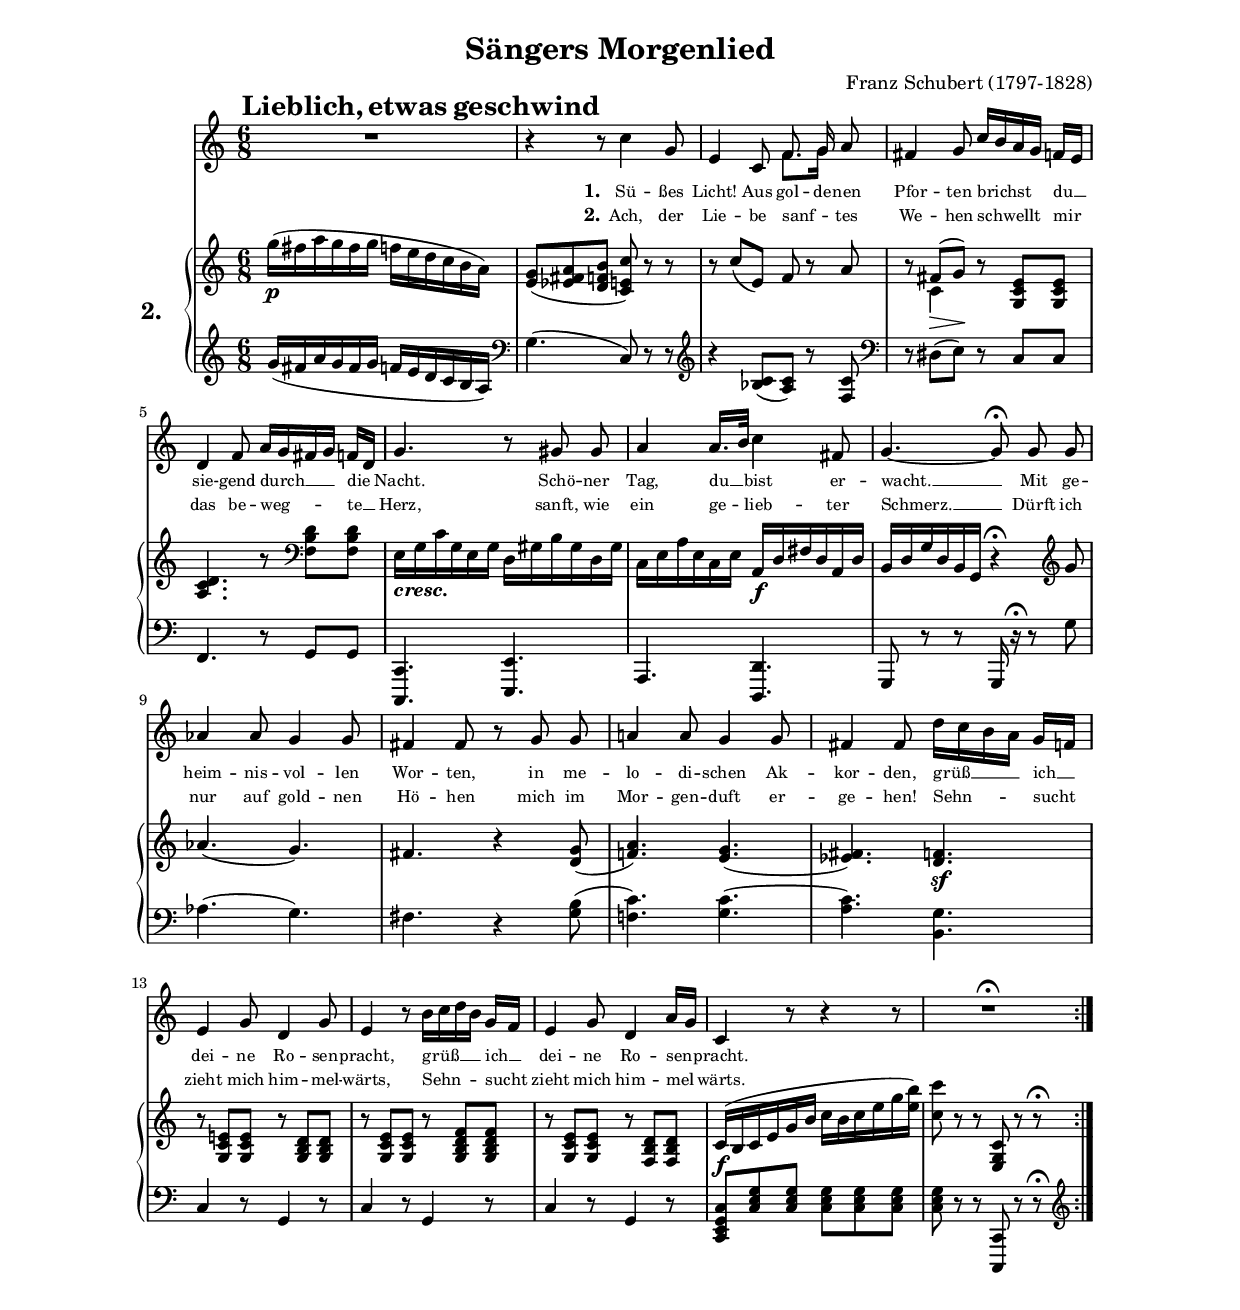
\header {
    title = "Sängers Morgenlied"
    composer = "Franz Schubert (1797-1828)"
    date = "27. Februar 1815"
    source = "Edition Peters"
    editor = "Paul Losse"
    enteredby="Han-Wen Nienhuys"
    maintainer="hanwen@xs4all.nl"

    texidoc = "The source is a rather tightly set Peters in Edition is
    a heavy font. The Peters edition (4622c) was `herausgegeben' by
    Paul Losse, whose name also appears on a 1956 edition of some
    other music. Strictly speaking, his edititorial enhancements will
    not be in the PD - but I am assuming there are no notable ones in
    this small piece.

    The original compresses the entire music onto a single page, in 4
    systems.  Lily does so too if you tune down spacing-increment, but
    chooses line breaks differently.

    Further manual tweaks: the slur in measure 12 has been flattened
manually. The beam in measure 3, left-hand, technically is wrong, but
has been added following the original. The crescendo in measure 4 has
been lowered

"

}

\version "2.13.36"
manuscriptBreak = { \break }



#(set-global-staff-size (/ (* 5.8 72.27) 25.4))

\paper  {
%#(set-global-staff-size (* 5.8 mm))
    line-width = #(* mm 160)
    indent = 8\mm
    system-system-spacing #'basic-distance = #10.3
    ragged-bottom = ##t 
    }

modernAccidentals = {
  \set Staff.extraNatural =  ##f
  \set Staff.autoAccidentals =  #'(Staff (same-octave . 1) (any-octave . 0))
  \set Staff.autoCautionaries =  #'()  
}


melody =    \relative c'' \repeat volta 2 \new Voice = "singer" {
    \time 6/8
    \autoBeamOff
    s1*0^\markup { \bold \large\larger\larger { \hspace #-3.0 Lieblich, etwas geschwind } }
  R2.
  r4 r8 c4 g8 |
  e4 c8
    <<
	\new Voice { \stemUp f8. g16 }
	{ \stemDown f8.[ g16] } >> \stemNeutral a8 |
  fis4  g8 c16[ b a g] f[ e] |
  d4 f8 a16[ g fis g] f[ d] |
  g4. r8 gis gis |
  a4 a16.[ b32] c4 fis,8 |
  g4.~ g8-\fermata g8 g |
  as4 as8 g4 g8 |
  fis4 fis8 r8 g g  |
  a!4 a8 g4 g8 |
  fis4 fis8 d'16[ c b a] g[ f] |
  e4 g8 d4 g8 e4 r8 b'16[ c d b] g[ f] |
  e4 g8 d4 a'16[ g] |
  c,4 r8 r4 r8 |

    % TODO : make \fermata work. 
  R2.^\fermataMarkup 
}


ignoreMelisma =	\set ignoreMelismata = ##t
ignoreMelismaOff = \unset ignoreMelismata 


firstVerse = \lyricmode {
    \set stanza = "1."
    
    Sü -- ßes Licht! Aus
    \ignoreMelisma
    gol --
    \ignoreMelismaOff

    de -- nen  Pfor -- ten brichst du __ \manuscriptBreak | 
    sie -- gend durch __ die Nacht. Schö -- ner Tag, du __ bist er -- wacht. __ Mit ge -- |
    \manuscriptBreak
    heim -- nis -- vol -- len Wor -- ten, in me -- lo -- di -- schen Ak -- kor -- den, grüß __ ich __ \manuscriptBreak |
    dei -- ne Ro -- sen -- pracht, grüß __ ich __ dei -- ne Ro -- sen -- pracht. 
    }

secondVerse = \lyricmode {
    \set stanza = "2."
    Ach, der Lie -- be sanf
    -- tes We -- hen schwellt mir |
    das be -- weg -- te __ Herz, sanft, wie ein ge -- lieb -- ter Schmerz. __ Dürft ich | 
    nur auf gold -- nen Hö -- hen mich im Mor -- gen -- duft er -- ge -- hen! Sehn -- sucht |
    zieht mich him -- mel -- wärts, Sehn -- sucht zieht mich him -- mel -- wärts.
    }

pianoRH =  \relative c''' \repeat volta 2 {
    #(set-accidental-style 'modern)
    g16(_\p fis a g fis g f e d c b a ) | 
    <g e>8( <es fis a> <d f b> <c e c'>) r8 r | 
    r8 c'( e,) f r a |
    \once \override DynamicLineSpanner   #'padding =#3
    r8 << { s8 s8 }  << { fis(\> g)\!
			    } \\ { c,4 } >> >> r8 <e c g> <e c g> |
    <d c a>4. r8 \clef bass  <d b f> <d b f> |
    e,16_" "_\markup { \bold\italic cresc. } g c g e g d gis b gis d gis |
    c, e a e c e a,-\f d fis d a d |
    b d g  d b g r4\fermata \clef treble g''8 |
    as4.( g 4.) | fis4. r4 <d g>8 ( |
    <f a>4.) <e g>4.( <es fis> ) <d f>\sf |
    r8 <e c g> <e c g> r <d b g > <d b g> |
    r <e c g> <e c g> r <f d b g> <f d b g> |
    r <e c g> <e c g> r <d b f> <d b f> |
    c16(_\f b c e g b c b c e g <e b'>) |
    <c c'>8 r r <c, g e>8 r r\fermata |  
}

pianoLH =  \relative c'' \repeat volta 2 {
    #(set-accidental-style 'modern)
    g16( fis a g fis g f e d c b a) | 
    \clef bass g4.( c,8) r r
    \clef treble r4 <bes' c>8([ <a c>)] r <f c'> |
    \clef bass r8 dis( e) r c c |
    f,4. r8 g g |
    <c, c,>4. <e e,>4. |
    a,4. <d d,>4. |
    g,8 r r g16 r16\fermata r8 g''8 |
    as4.( g ) |
    fis r4 <g b>8( |
    <f c'>4.)

    \once \override Slur  #'height-limit = #1.0

    <g c>4.( | <a c>4.) <g b,> |
    c,4 r8 g4 r8 |
    c4 r8 g4 r8 |
    c4 r8 g4 r8 |
    <c g e c>8 <c e g> <c e g>     <c e g> <c e g> <c e g> |
    <c e g> r r <c, c,>8 r r\fermata \clef treble
    }

\book {
    \score {
	<< \time 6/8
	   \new Staff <<
	       \context Staff #(set-accidental-style 'modern)
	       \melody >>
	   \lyricsto "singer" \new Lyrics \firstVerse
	   \lyricsto "singer" \new Lyrics \secondVerse
	   \new PianoStaff << 
	       \set PianoStaff.instrumentName = \markup {
		   \bold
		   \larger\larger\larger\larger \huge "2.  " }
	       \new Staff \pianoRH
	       \new Staff \pianoLH
	   >> 
       >>

	\layout {
	    \context {
		\Lyrics
		\override LyricText #'font-size = #-1
	    }
	    \context {
		\Score
		\override Beam #'beam-thickness = #0.55
		\override SpacingSpanner #'spacing-increment = #1.0
		\override Slur #'height-limit = #1.5
	    }
	}
	\midi {
	  \context {
	    \Score
	    tempoWholesPerMinute = #(ly:make-moment 70 4)
	  }
	}
    }
}

